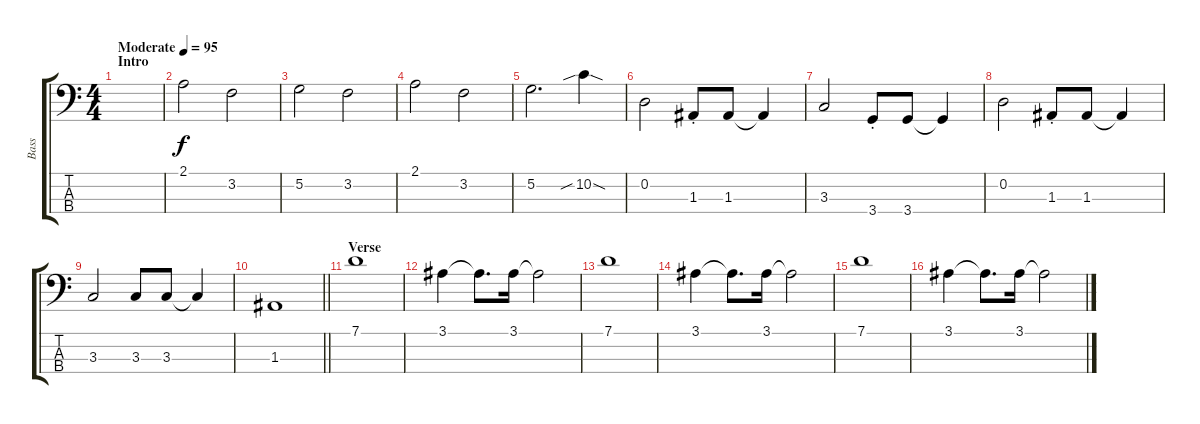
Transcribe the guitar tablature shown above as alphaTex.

\track ("Bass" "Bass") {instrument electricbassfinger}
\staff {score tabs}
\tuning (G2 D2 A1 E1) {hide}
\ts (4 4)
\section ("" "Intro")
\tempo (95 "Moderate")
\clef f4
\ks c
|
2.1.2 3.2.2 |
5.2.2 3.2.2 |
2.1.2 3.2.2 |
5.2.2{d} 10.2{sib sod}.4 |
0.2.2 1.3{st}.8 1.3.8 1.3{t}.4 |
3.3.2{txt ""} 3.4{st}.8 3.4.8 3.4{t}.4 |
0.2.2 1.3{st}.8 1.3.8 1.3{t}.4 |
3.3.2 3.3.8 3.3.8 3.3{t}.4 |
\barLineRight lightlight
1.3.1 |
\section ("" "Verse")
7.1.1 |
3.1.4 3.1{t}.8{d} 3.1.16 3.1{t}.2 |
7.1.1 |
3.1.4 3.1{t}.8{d} 3.1.16 3.1{t}.2 |
7.1.1 |
3.1.4 3.1{t}.8{d} 3.1.16 3.1{t}.2
